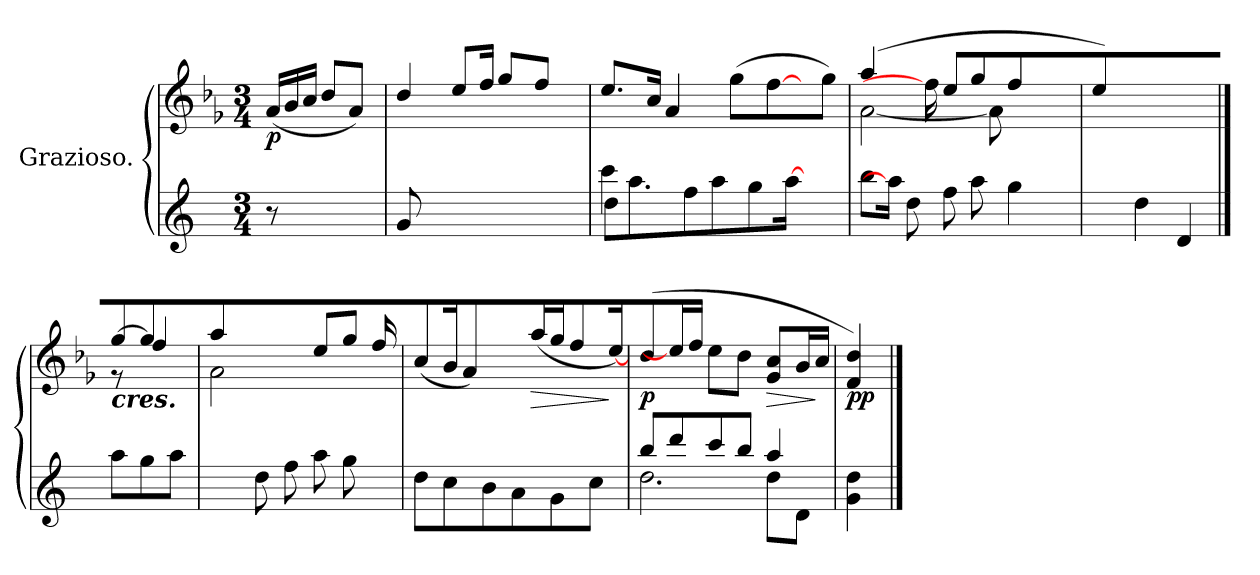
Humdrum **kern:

**kern	**kern	**dynam
*part1	*part1	*part1
*staff2	*staff1	*staff1/2
*I"Grazioso.	*	*
*	*clefG3	*
*	*k[b-e-]	*
*M3/4	*M3/4	*
=1	=1	=1
!	!	!LO:DY:b
8r	(<16f/LL	p
.	16g/	.
4ryy	16a/JJ	.
.	8b-/L	.
.	8f/J)	.
16ryy	.	.
=2	=2	=2
*	*^	*
8g/L	4b-/	8ryy	.
2ryy	.	8d\	.
.	8cc/L	8e-\	.
.	16dd/Jk	8f\	.
.	8ee-/L	.	.
.	.	8g\	.
.	8dd/J	.	.
8ryy	.	8f\J	.
.	16ryy	.	.
*	*v	*v	*
=3	=3	=3
*^	*	*
4ccc\	8dd\L	8.cc/L	.
.	8.aa\	.	.
.	.	16a/Jk	.
8.ryy	.	4f/	.
.	8ff\	.	.
2ryy	8aa\	.	.
.	.	(>8ee-\L	.
.	8gg\	.	.
.	.	[8dd\	.
.	[16aa\J	.	.
.	8.ryy	16ryy	.
.	.	8ee-\J)	.
*v	*v	*	*
!!LO:LB:g=z
=4	=4	=4
*	*^	*
8bb\L	(>4ff/	[<2f\	.
16aa\J]	.	.	.
8dd\	.	.	.
.	16dd\]	.	.
8ff\	8cc/L	.	.
8aa\	8ee-/	.	.
.	.	8f\L]	.
4gg\	8dd/	.	.
.	.	8ryy	.
.	8ryy	.	.
.	.	16ryy	.
*	*v	*v	*
=5	=5	=5
4ryy	4cc/)	.
4dd\	2ryy	.
4d/	.	.
==6	==6	==6
*	*^	*
!	!LO:TX:b:Bi:t=cres.	!	!
8aa\L	[>8ee-/L	8r	.
8gg\	8ee-/J]	4dd/	.
8aa\J	8ryy	.	.
=7	=7	=7	=7
4ryy	4ff/	2f\	.
8dd\L	2ryy	.	.
8ff\	.	.	.
8aa\	.	8cc/L	.
8gg\	.	8ee-/J	.
16ryy	16ryy	16dd/LL	.
!!LO:LB:g=z
=8	=8	=8	=8
!	!LO:TX:b:i:t=dim.	!	!
*	*v	*v	*
8dd\L	(<8a/L	.
8cc\	16g/Jk	.
.	4f/)	.
8b\	.	.
8a\	.	.
!	!	!LO:HP:b
.	(>16ff\LL	>
8g\	16ee-\JJ	.
.	8dd\L	.
8cc\J	.	.
.	[16cc\J)	]
=9	=9	=9
*^	*	*
*	*^	*	*
!	!	!	!	!LO:DY:b
8bb/L	2.dd\	2ryy	(>8b-\L	p
8ddd/	.	.	16cc\J]	.
.	.	.	16dd\Jk	.
8ccc/	.	.	8cc\L	.
8bb/J	.	.	8b-\J	.
!	!	!	!	!LO:HP:b
4aa/	.	8dd\L	8e-/ 8a/L	>
.	.	8d\J	16g/L	.
.	.	.	16a/JJ	]
*v	*v	*v	*	*
=10	=10	=10
!	!	!LO:DY:b
!	!	!LO:DY:n=1:b
4g\ 4dd\	4d/ 4b-/)	p p
==	==	==
*-	*-	*-
